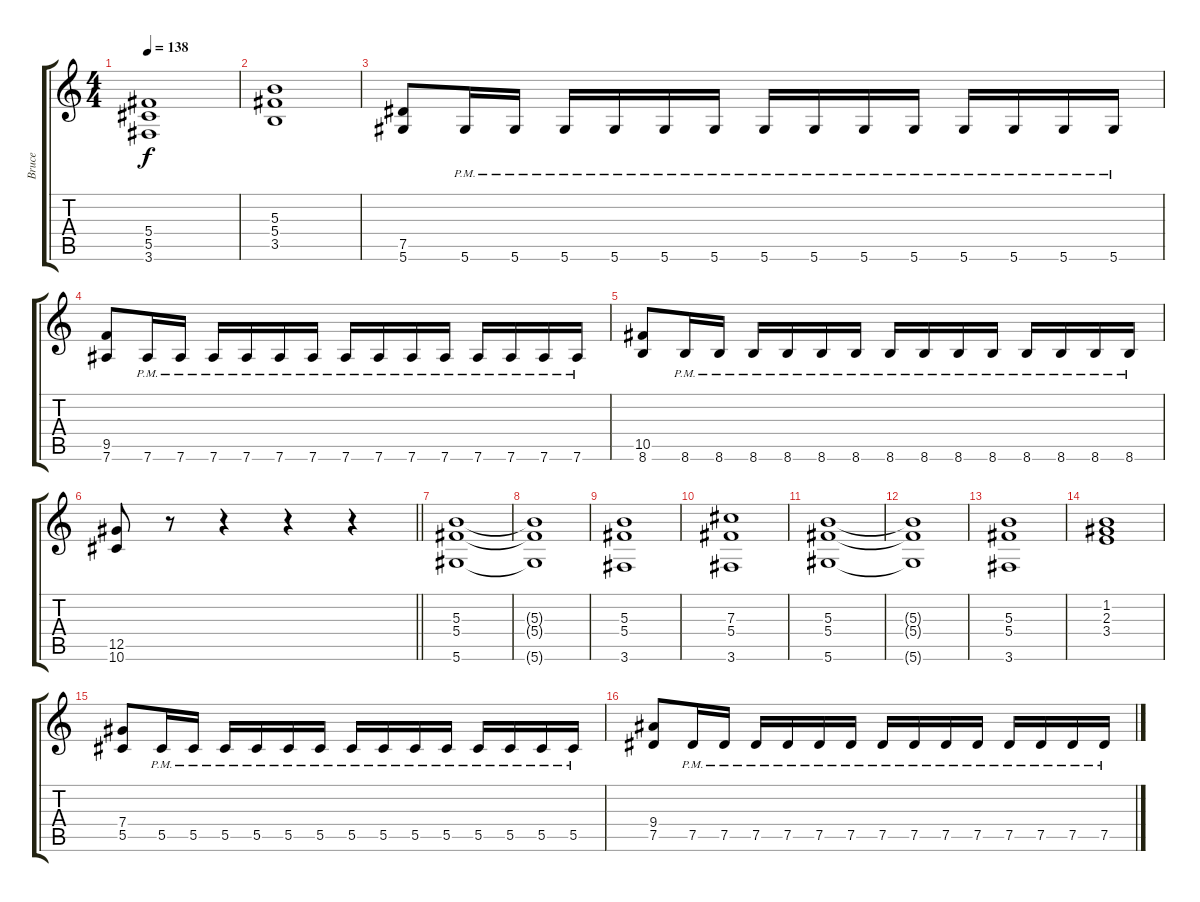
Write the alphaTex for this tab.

\track ("Bruce" "Bruce") {instrument distortionguitar}
\staff {score tabs}
\tuning (Eb4 Bb3 Gb3 Db3 Ab2 Eb2) {hide}
\ts (4 4)
\tempo 138
\clef g2
\ks c
(5.4 5.5 3.6).1{dy f} |
(5.3 5.4 3.5).1 |
(7.5 5.6).8 5.6{pm}.16 5.6{pm}.16 5.6{pm}.16 5.6{pm}.16 5.6{pm}.16 5.6{pm}.16 5.6{pm}.16 5.6{pm}.16 5.6{pm}.16 5.6{pm}.16 5.6{pm}.16 5.6{pm}.16 5.6{pm}.16 5.6{pm}.16 |
(9.5 7.6).8 7.6{pm}.16 7.6{pm}.16 7.6{pm}.16 7.6{pm}.16 7.6{pm}.16 7.6{pm}.16 7.6{pm}.16 7.6{pm}.16 7.6{pm}.16 7.6{pm}.16 7.6{pm}.16 7.6{pm}.16 7.6{pm}.16 7.6{pm}.16 |
(10.5 8.6).8 8.6{pm}.16 8.6{pm}.16 8.6{pm}.16 8.6{pm}.16 8.6{pm}.16 8.6{pm}.16 8.6{pm}.16 8.6{pm}.16 8.6{pm}.16 8.6{pm}.16 8.6{pm}.16 8.6{pm}.16 8.6{pm}.16 8.6{pm}.16 |
\barLineRight lightlight
(12.5 10.6).8 r.8 r.4 r.4 r.4 |
(5.3 5.4 5.6).1 |
(5.3{t} 5.4{t} 5.6{t}).1 |
(5.3 5.4 3.6).1 |
(7.3 5.4 3.6).1 |
(5.3 5.4 5.6).1 |
(5.3{t} 5.4{t} 5.6{t}).1 |
(5.3 5.4 3.6).1 |
(1.2 2.3 3.4).1 |
(7.4 5.5).8 5.5{pm}.16 5.5{pm}.16 5.5{pm}.16 5.5{pm}.16 5.5{pm}.16 5.5{pm}.16 5.5{pm}.16 5.5{pm}.16 5.5{pm}.16 5.5{pm}.16 5.5{pm}.16 5.5{pm}.16 5.5{pm}.16 5.5{pm}.16 |
(9.4 7.5).8 7.5{pm}.16 7.5{pm}.16 7.5{pm}.16 7.5{pm}.16 7.5{pm}.16 7.5{pm}.16 7.5{pm}.16 7.5{pm}.16 7.5{pm}.16 7.5{pm}.16 7.5{pm}.16 7.5{pm}.16 7.5{pm}.16 7.5{pm}.16
